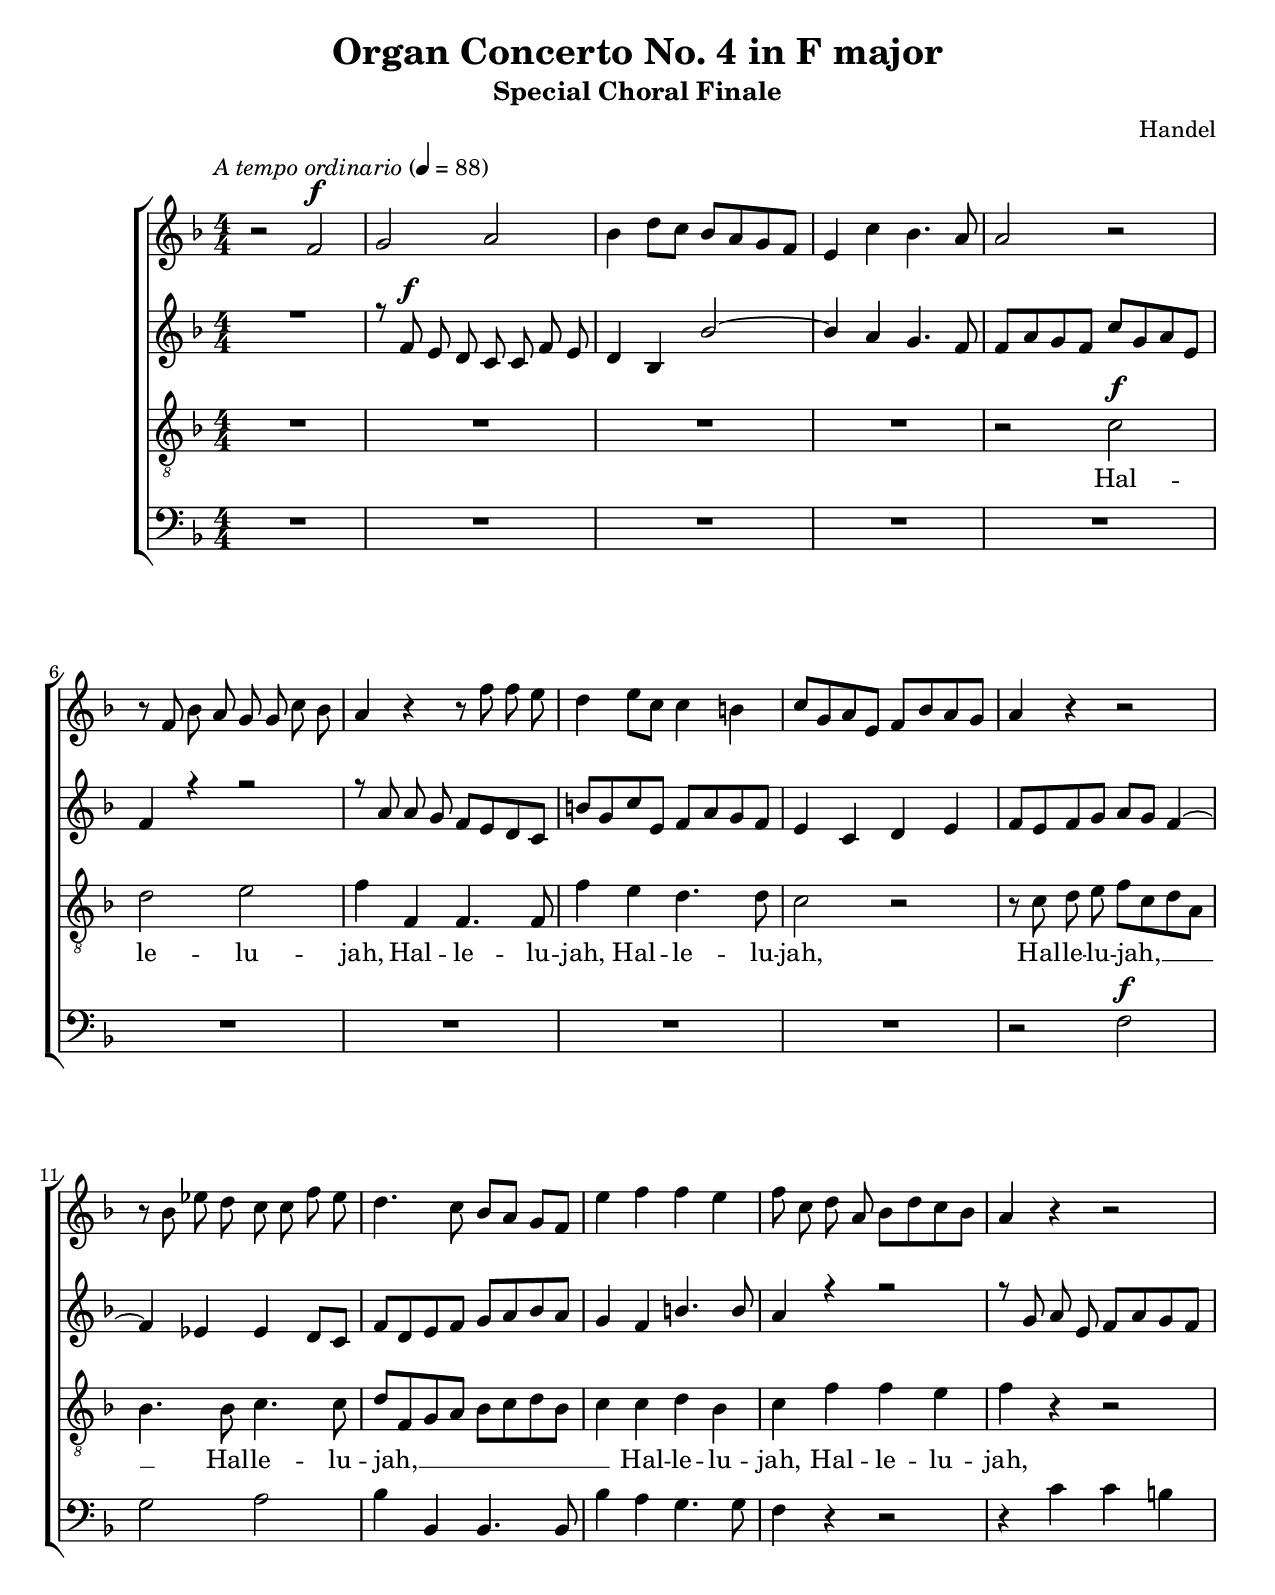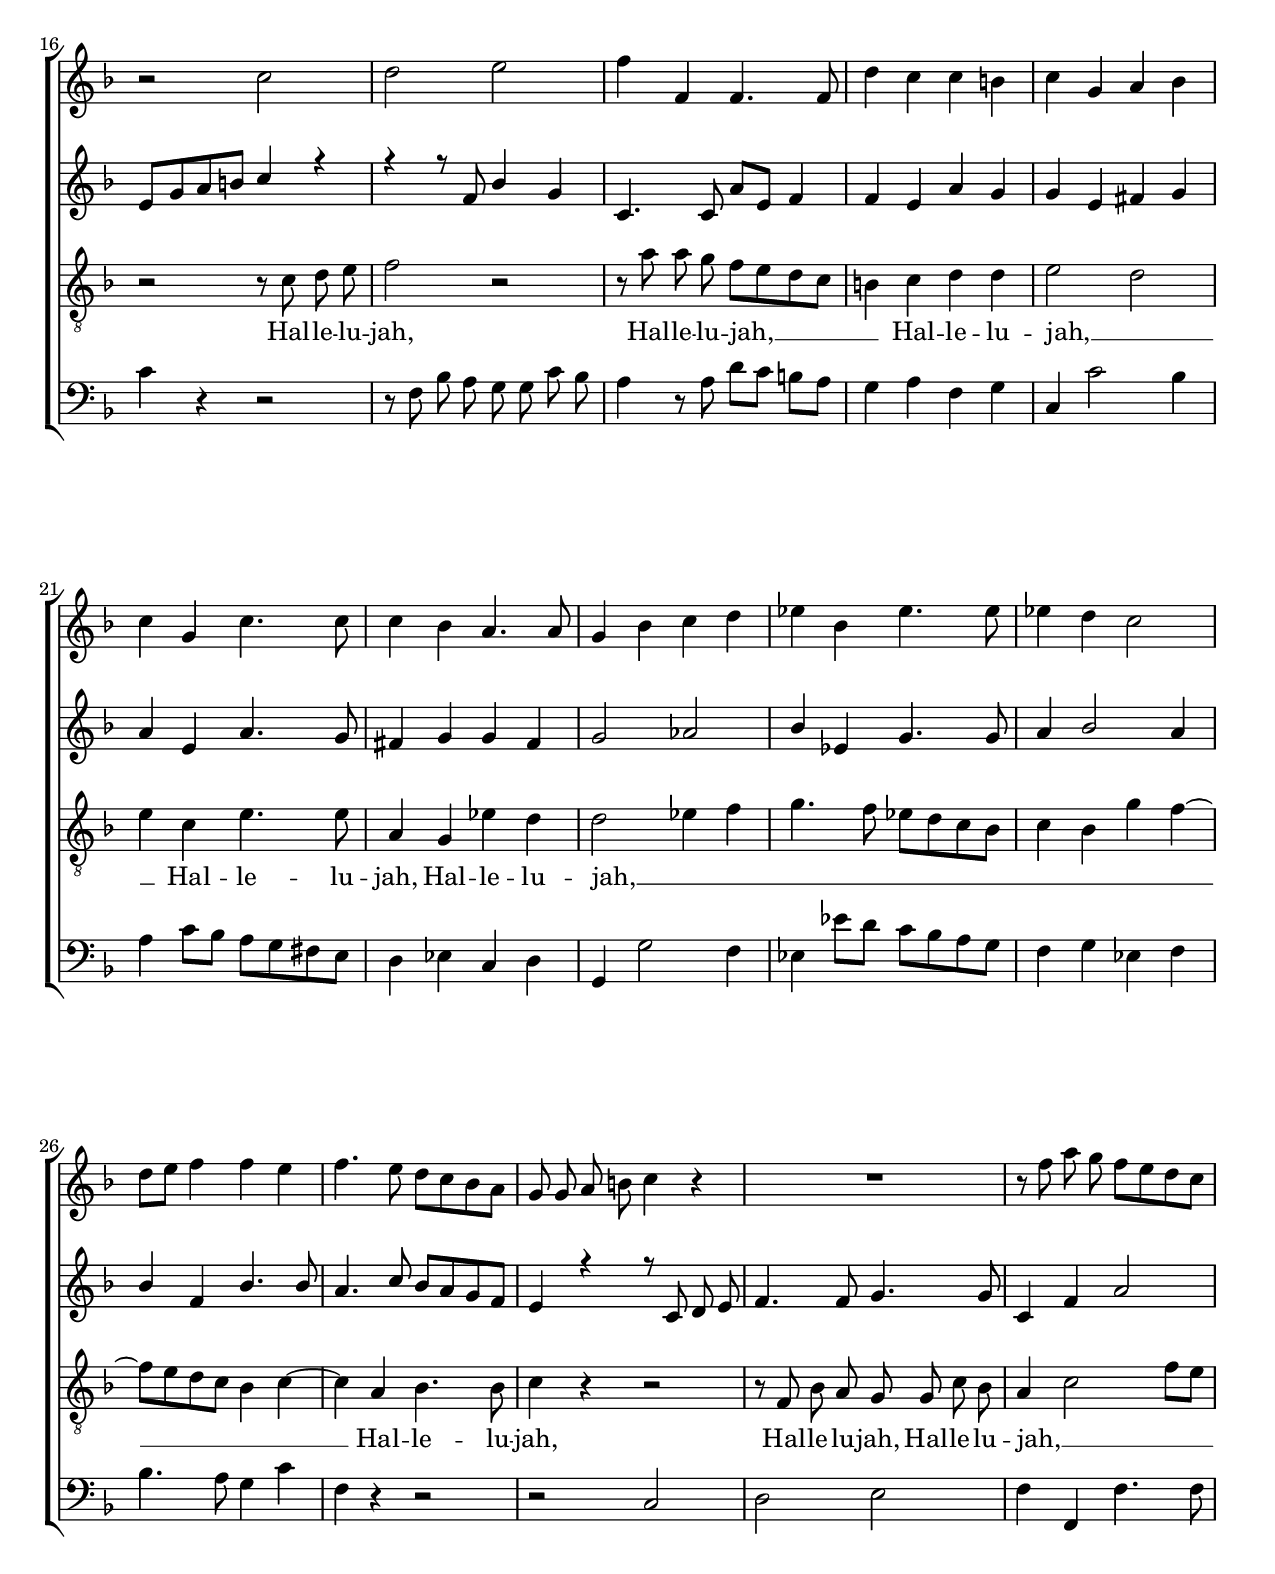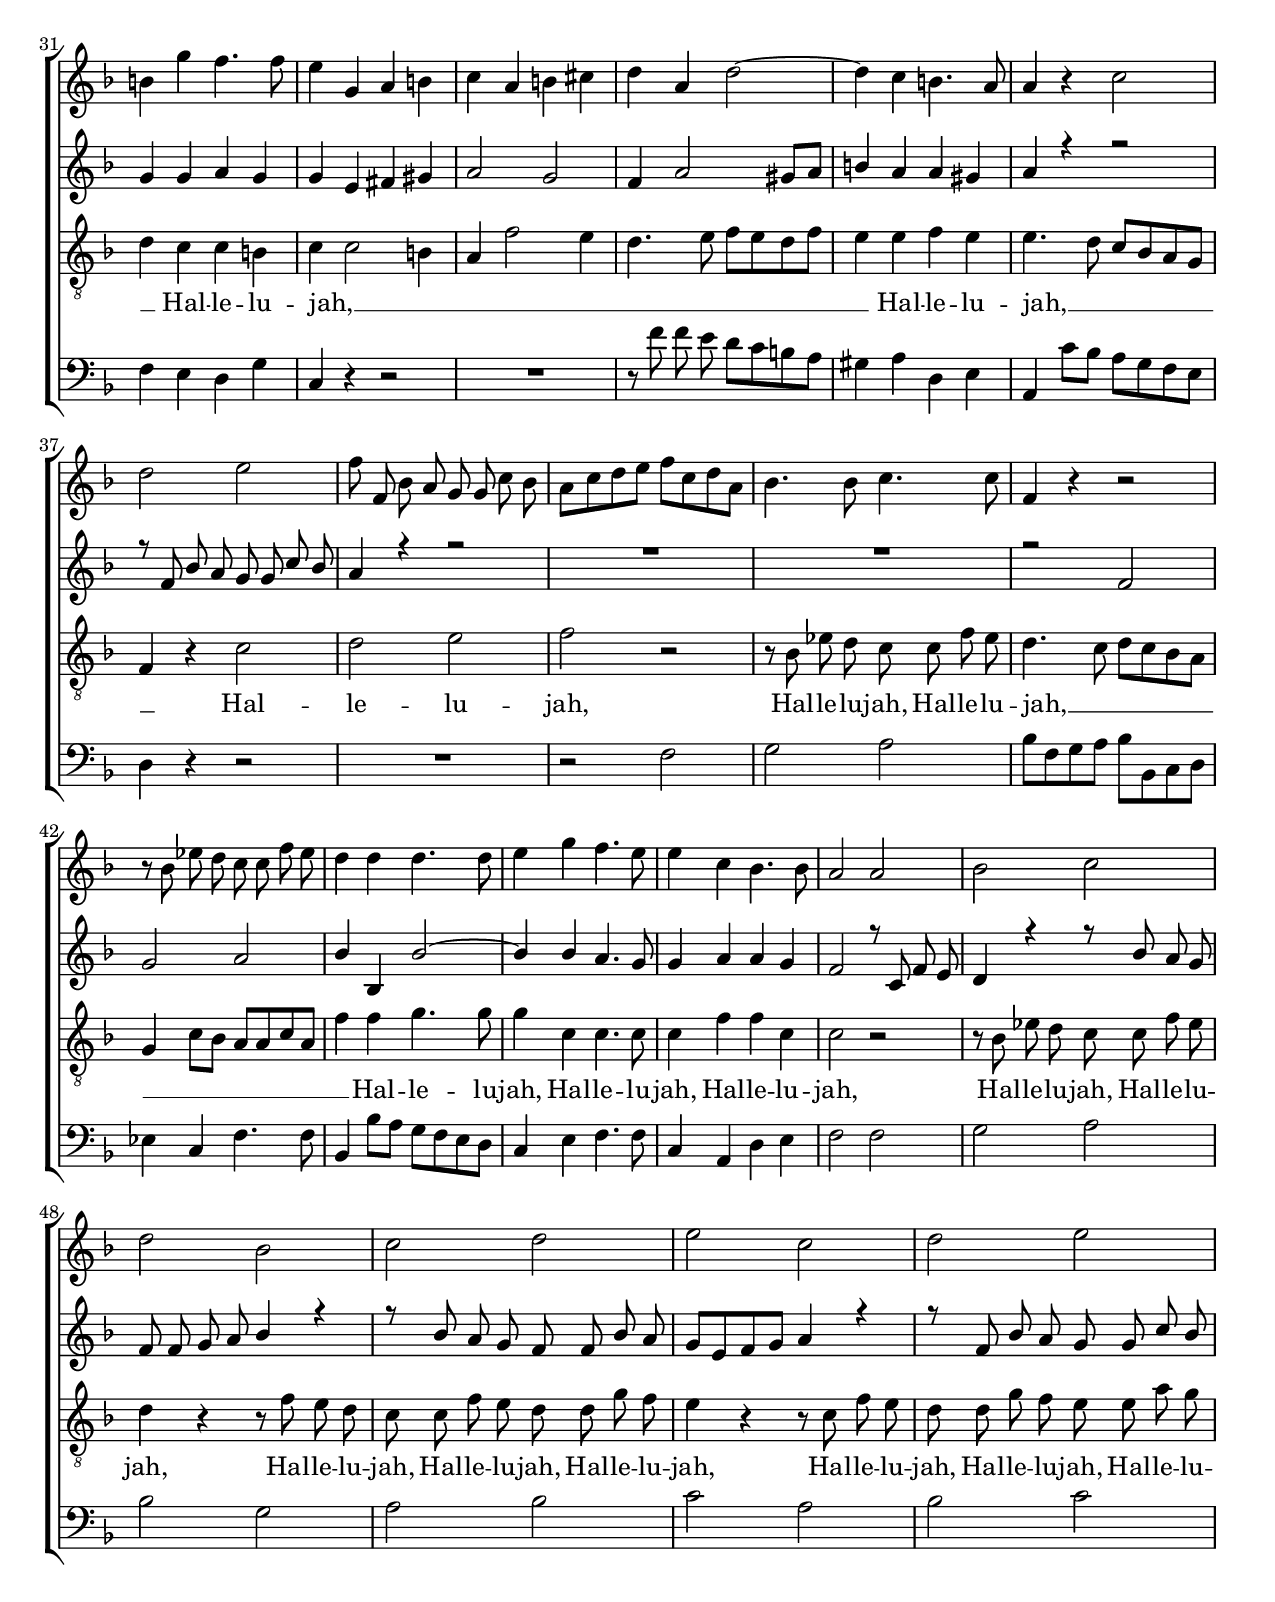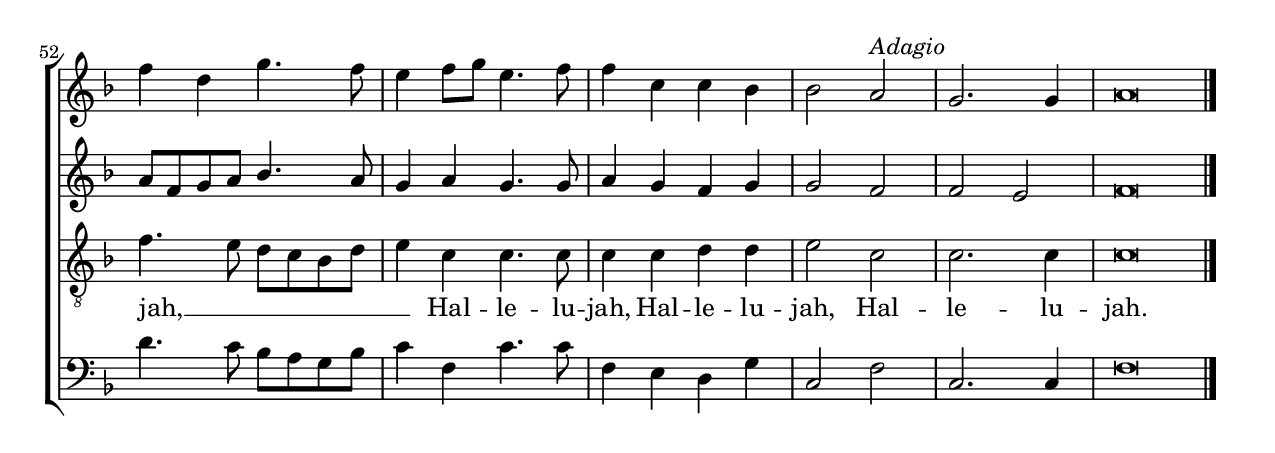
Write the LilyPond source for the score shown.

\version "2.19.40"
\version "2.19.40"

adagio = { \tempo \markup\medium\italic{Adagio} }
tenor = \relative c' {
  \key f \major
  \time 4/4
  \tempo \markup\medium\italic{A tempo ordinario} 4 = 88

  R1*4
  r2 c2\f | d2 e2 | f4 f, f4. f8 | f'4 e d4. d8
  c2 r2 | r8 c d e f[ c d a] | bes4. bes8 c4. c8 | d[ f, g a] bes[ c d bes]

  c4 c d bes | c f f e | f r r2 | r2 r8 c d e
  f2 r2 | r8 a a g f[ e d c] | b4 c d d | e2 d2
  e4 c e4. e8 | a,4 g ees' d | d2 ees4 f4 | g4. f8 ees[ d c bes]

  c4 bes g' f~ | f8[ e d c] bes4 c4~ | c a bes4. bes8 | c4 r r2
  r8 f,8 bes a g g c bes | a4 c2 f8[ e] | d4 c c b | c c2 b4
  a4 f'2 e4 | d4. e8 f[ e d f] | e4 e f e | e4. d8 c[ bes a g]

  f4 r c'2 | d2 e2 | f r
  r8 bes, ees d c c f ees | d4. c8 d[ c bes a] | g4 c8[ bes] a[ a c a]
  f'4 f g4. g8 | g4 c, c4. c8 | c4 f f c | c2 r2

  % second bar: no reason for the natural sign?
  r8 bes ees d c c f ees | d4 r r8 f8 e d | c c f e d d g f
  e4 r r8 c f e | d d g f e e a g | f4. e8 d[ c bes d]
  e4 c c4. c8 | c4 c d d | e2 \adagio c | c2. c4 |
    \cadenzaOn c\breve\bar "|."
}

tenor_lyrics = \lyricmode {
  Hal -- le -- lu -- jah,
  Hal -- le -- lu -- jah,
  Hal -- le -- lu -- jah,
  Hal -- le -- lu -- jah, __ _
  Hal -- le -- lu -- jah, __ _ _

  Hal -- le -- lu -- jah,
  Hal -- le -- lu -- jah,
  Hal -- le -- lu -- jah,
  Hal -- le -- lu -- jah, __ _
  Hal -- le -- lu -- jah, __ _ _
  Hal -- le -- lu -- jah,
  Hal -- le -- lu -- jah, __ _ _ _  _ _ _  _ _ _  _ _

  Hal -- le -- lu -- jah,
  Hal -- le -- lu -- jah,
  Hal -- le -- lu -- jah, __ _ _ _
  Hal -- le -- lu -- jah, __ _ _ _  _ _ _  _ _ _
  Hal -- le -- lu -- jah, __ _ _ _

  Hal -- le -- lu -- jah,
  Hal -- le -- lu -- jah,
  Hal -- le -- lu -- jah, __ _ _ _  _ _ _
  Hal -- le -- lu -- jah,
  Hal -- le -- lu -- jah,
  Hal -- le -- lu -- jah,

  Hal -- le -- lu -- jah,
  Hal -- le -- lu -- jah,
  Hal -- le -- lu -- jah,
  Hal -- le -- lu -- jah,
  Hal -- le -- lu -- jah,
  Hal -- le -- lu -- jah,
  Hal -- le -- lu -- jah,
  Hal -- le -- lu -- jah, __ _ _ _
  Hal -- le -- lu -- jah,
  Hal -- le -- lu -- jah,
  Hal -- le -- lu -- jah.
}

soprano = \relative c' {
  \key f \major
  \time 4/4
  r2 f2\f | g a | bes4 d8[ c] bes[ a g f] | e4 c' bes4. a8
  a2 r2 | r8 f bes a g g c bes | a4 r r8 f' f e | d4 e8[ c] c4 b
  c8[ g a e] f[ bes a g] | a4 r r2 | r8 bes ees d c c f ees |
    d4. c8 bes[ a] g[ f]

  e'4 f4 f e | f8 c d a bes[ d c bes] | a4 r4 r2 | r2 c2
  d2 e2 | f4 f, f4. f8 | d'4 c c b | c g a bes
  c4 g c4. c8 | c4 bes a4. a8 | g4 bes c d | ees bes ees4. ees8

  ees4 d c2 | d8[ e] f4 f e4 | f4. e8 d8[ c bes a] | g g a b c4 r
  R1 | r8 f a g f[ e d c] | b4 g' f4. f8 | e4 g, a b
  c4 a b cis | d a d2~ | d4 c b4. a8 | a4 r4 c2 |

  d2 e | f8 f, bes a g g c bes | a[ c d e] f[ c d a]
  bes4. bes8 c4. c8 | f,4 r4 r2 | r8 bes ees d c c f ees
  d4 d d4. d8 | e4 g f4. e8 | e4 c bes4. bes8 | a2 a

  bes2 c | d bes | c d
  e c | d e | f4 d g4. f8
  e4 f8[ g] e4. f8 | f4 c c bes | bes2 a | g2. g4 | a\breve
}

alto = \relative c' {
  \key f \major
  \time 4/4
  R1 | r8 f\f e d c c f e | d4 bes bes'2~ | bes4 a4 g4. f8
  f8[ a g f] c'[ g a e] | f4 r r2 | r8 a a g f[ e d c] | b'[ g c e,] f[ a g f]
  e4 c d e | f8[ e f g] a[ g] f4~ | f ees ees d8[ c] | f[ d e f] g[ a bes a]

  g4 f b4. b8 | a4 r4 r2 | r8 g a e f[ a g f] | e[ g a b] c4 r
  r4 r8 f, bes4 g | c,4. c8 a'[ e] f4 | f e a g | g e fis g
  a4 e a4. g8 | fis4 g g fis | g2 aes | bes4 ees, g4. g8

  a4 bes2 a4 | bes4 f4 bes4. bes8 | a4. c8 bes[ a g f] | e4 r r8 c d e
  f4. f8 g4. g8 | c,4 f a2 | g4 g a g | g e fis gis
  a2 g | f4 a2 gis8[ a] | b4 a a gis | a4 r r2

  r8 f bes a g g c bes | a4 r4 r2 | R1
  R1 | r2 f2 | g a
  bes4 bes, bes'2~ | bes4 bes a4. g8 | g4 a a g | f2 r8 c f e

  d4 r r8 bes' a g | f f g a bes4 r4 | r8 bes a g f f bes a
  g[ e f g] a4 r | r8 f bes a g  g c bes | a[ f g a] bes4. a8
  g4 a g4. g8 | a4 g f g | g2 f | f e | f\breve
}

bass = \relative c {
  \key f \major
  \time 4/4
  R1*4
  R1*4
  R1 | r2 f\f | g a | bes4 bes, bes4. bes8

  bes'4 a g4. g8 | f4 r4 r2 | r4 c'4 c b | c r r2
  r8 f,8 bes a g g c bes | a4 r8 a8 d[ c] b[ a] | g4 a f g | c, c'2 bes4
  a4 c8[ bes] a[ g fis e] | d4 ees c d | g, g'2 f4 | ees ees'8[ d] c[ bes a g]

  f4 g ees f | bes4. a8 g4 c | f, r4 r2 | r2 c2
  d2 e | f4 f, f'4. f8 | f4 e d g | c, r r2
  R1 | r8 f'8 f e d[ c b a] | gis4 a d, e | a, c'8[ bes] a[ g f e]

  d4 r4 r2 | R1 | r2 f2
  g2 a | bes8[ f g a] bes[ bes, c d] | ees4 c f4. f8
  bes,4 bes'8[ a] g[ f e d] | c4 e f4. f8 | c4 a d e | f2 f

  g a | bes g | a bes
  c a | bes c | d4. c8 bes[ a g bes]
  c4 f, c'4. c8 | f,4 e d g | c,2 f c2. c4 | f\breve
}

\paper {
  #(set-paper-size "letter")
  print-page-number = ##f
  top-margin = 1\cm
  bottom-margin = 1\cm
  %left-margin
  %right-margin
}

\header {
  title = "Organ Concerto No. 4 in F major"
  subtitle = "Special Choral Finale"
  composer = "Handel"
}

choralDefaults = {
  \numericTimeSignature
  \autoBeamOff
  \dynamicUp
}
lyricDefaults = {
  %\override LyricText.font-name = #"Liberation Serif"
}

\score {
  \bookOutputName "finale"
  <<
    \new ChoirStaff <<
      \new Voice = "soprano" {
        \choralDefaults
        \clef "treble"
        \soprano
      }
      \new Voice = "alto" {
        \choralDefaults
        \voiceThree
        \clef "treble"
        \alto
      }
      \new Voice = "tenor" {
        \choralDefaults
        \clef "treble_8"
        \tenor
      }
      \new Lyrics \lyricsto "tenor" {
        \lyricDefaults
        \tenor_lyrics
      }
      \new Voice = "bass" {
        \choralDefaults
        \clef "bass"
        \bass
      }
    >>
  >>
}


\book {
  \bookOutputName "soprano"
  \score {
    \new Voice { \soprano }
    \midi { }
  }
}
\book {
  \bookOutputName "alto"
  \score {
    \new Voice { \alto }
    \midi { }
  }
}
\book {
  \bookOutputName "tenor"
  \score {
    \new Voice { \tenor }
    \midi { }
  }
}
\book {
  \bookOutputName "bass"
  \score {
    \new Voice { \bass }
    \midi { }
  }
}

\book {
  \bookOutputName "tutti"
  \score {
    <<
      \new Voice { \soprano }
      \new Voice { \alto }
      \new Voice { \tenor }
      \new Voice { \bass }
    >>
    \midi {
      \context {
        \Staff
        \remove "Staff_performer"
      }
      \context {
        \Voice
        \consists "Staff_performer"
      }
    }
  }
}
